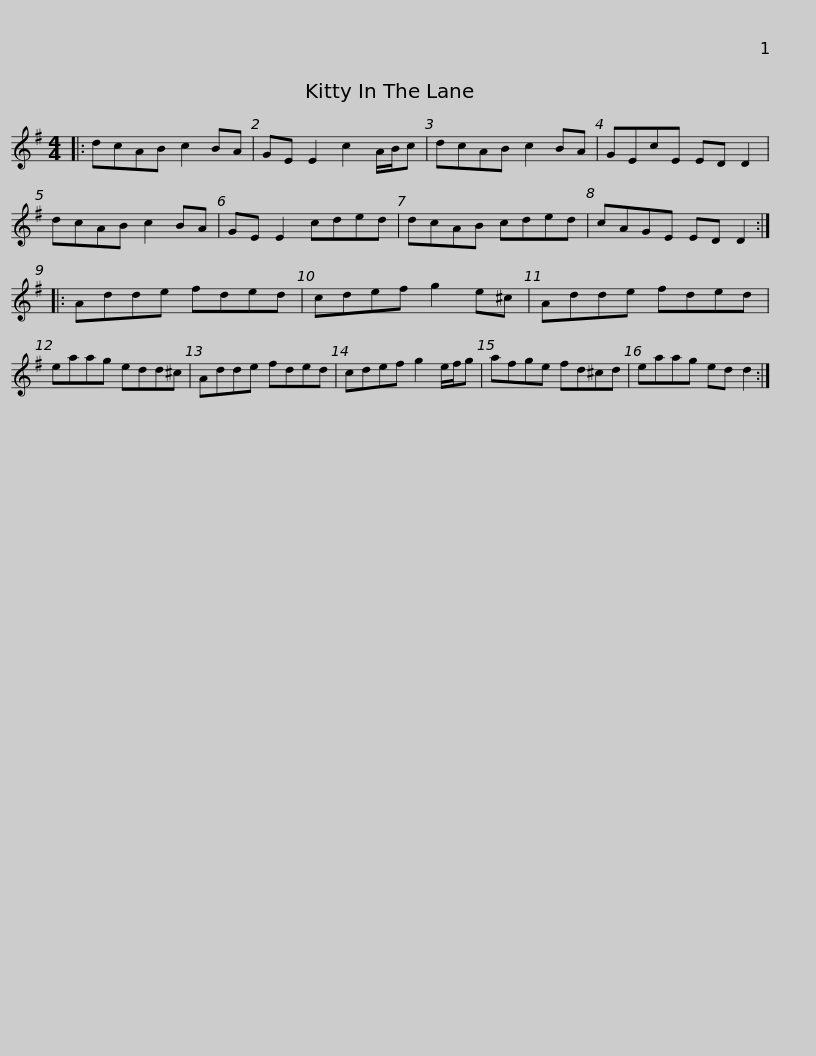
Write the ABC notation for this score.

X:1
L:1/8
M:4/4
I:linebreak $
K:G
V:1 treble
V:1
|: dcAB c2 BA | GE E2 c2 A/B/c | dcAB c2 BA | GEcE ED D2 | dcAB c2 BA | %5
 GE E2 cded |$ dcAB cded | cAGE ED D2 :: Adde fded | cdef g2 e^c | %10
 Adde fded |$ eaag edd^c | Adde fded | cdef g2 e/f/g | afge fd^cd | %15
 eaag ed d2 :| %16
